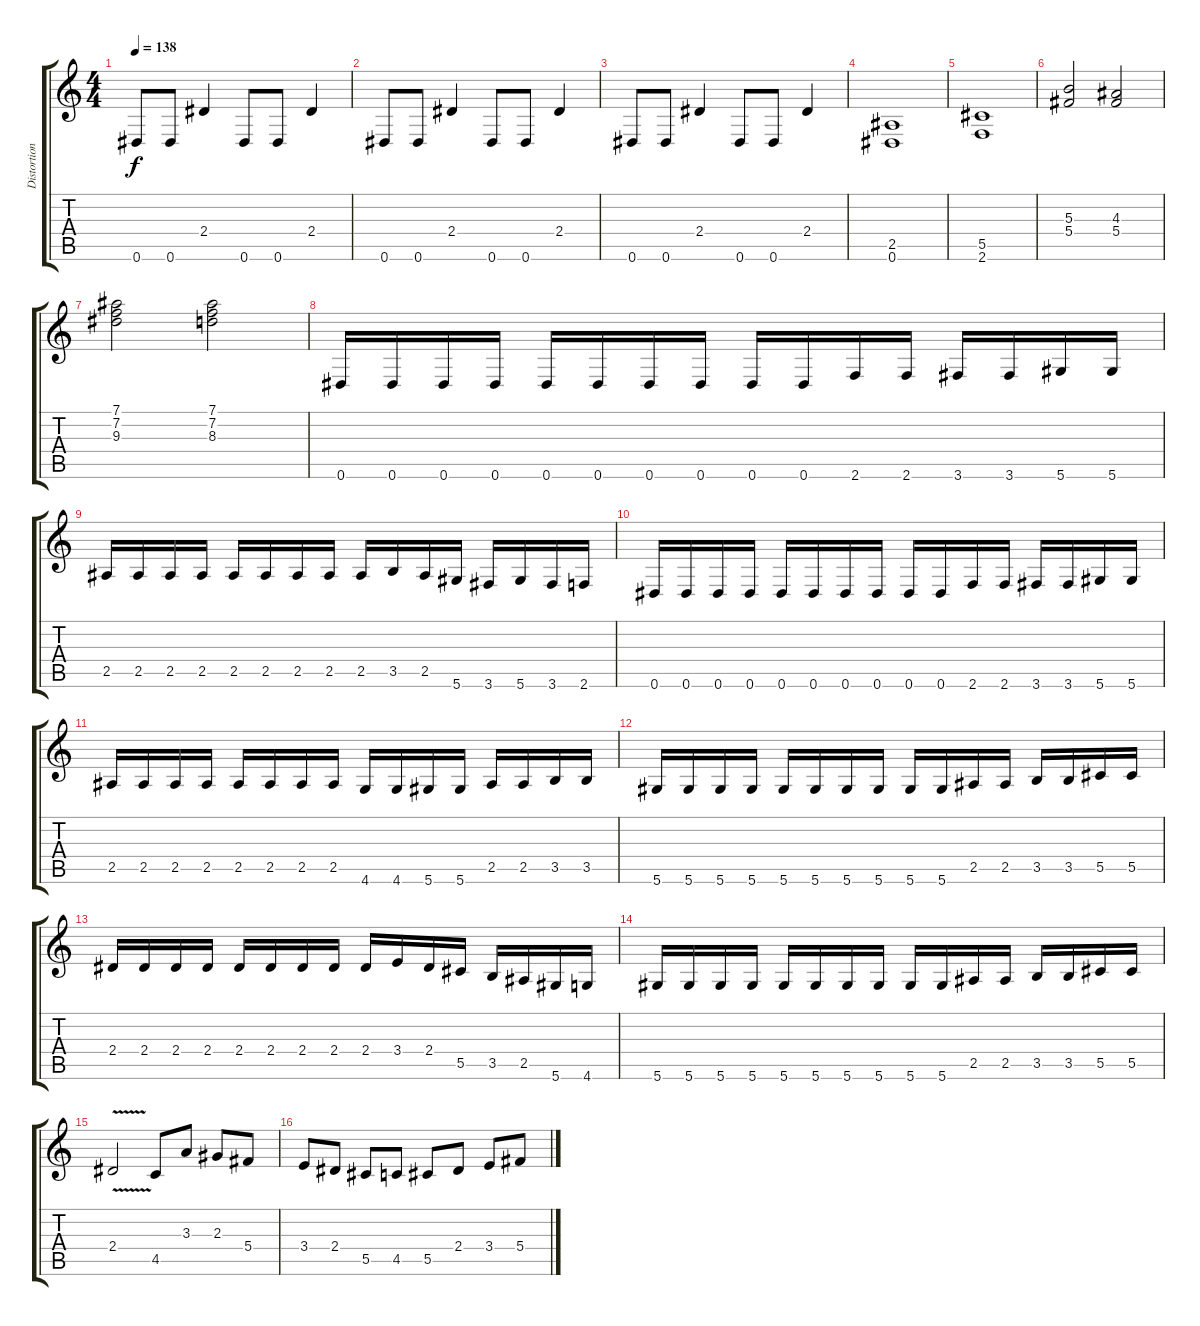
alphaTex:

\track ("Distortion guitar 2" "Distortion") {instrument distortionguitar}
\staff {score tabs}
\tuning (Eb4 Bb3 Gb3 Db3 Ab2 Eb2) {hide}
\ts (4 4)
\tempo 138
\clef g2
\ks c
0.6.8{dy f} 0.6.8 2.4.4 0.6.8 0.6.8 2.4.4 |
0.6.8 0.6.8 2.4.4 0.6.8 0.6.8 2.4.4 |
0.6.8 0.6.8 2.4.4 0.6.8 0.6.8 2.4.4 |
(2.5 0.6).1 |
(5.5 2.6).1 |
(5.3 5.4).2 (4.3 5.4).2 |
(7.1 7.2 9.3).2 (7.1 7.2 8.3).2 |
0.6.16 0.6.16 0.6.16 0.6.16 0.6.16 0.6.16 0.6.16 0.6.16 0.6.16 0.6.16 2.6.16 2.6.16 3.6.16 3.6.16 5.6.16 5.6.16 |
2.5.16 2.5.16 2.5.16 2.5.16 2.5.16 2.5.16 2.5.16 2.5.16 2.5.16 3.5.16 2.5.16 5.6.16 3.6.16 5.6.16 3.6.16 2.6.16 |
0.6.16 0.6.16 0.6.16 0.6.16 0.6.16 0.6.16 0.6.16 0.6.16 0.6.16 0.6.16 2.6.16 2.6.16 3.6.16 3.6.16 5.6.16 5.6.16 |
2.5.16 2.5.16 2.5.16 2.5.16 2.5.16 2.5.16 2.5.16 2.5.16 4.6.16 4.6.16 5.6.16 5.6.16 2.5.16 2.5.16 3.5.16 3.5.16 |
5.6.16 5.6.16 5.6.16 5.6.16 5.6.16 5.6.16 5.6.16 5.6.16 5.6.16 5.6.16 2.5.16 2.5.16 3.5.16 3.5.16 5.5.16 5.5.16 |
2.4.16 2.4.16 2.4.16 2.4.16 2.4.16 2.4.16 2.4.16 2.4.16 2.4.16 3.4.16 2.4.16 5.5.16 3.5.16 2.5.16 5.6.16 4.6.16 |
5.6.16 5.6.16 5.6.16 5.6.16 5.6.16 5.6.16 5.6.16 5.6.16 5.6.16 5.6.16 2.5.16 2.5.16 3.5.16 3.5.16 5.5.16 5.5.16 |
2.4{v}.2 4.5.8 3.3.8 2.3.8 5.4.8 |
3.4.8 2.4.8 5.5.8 4.5.8 5.5.8 2.4.8 3.4.8 5.4.8
